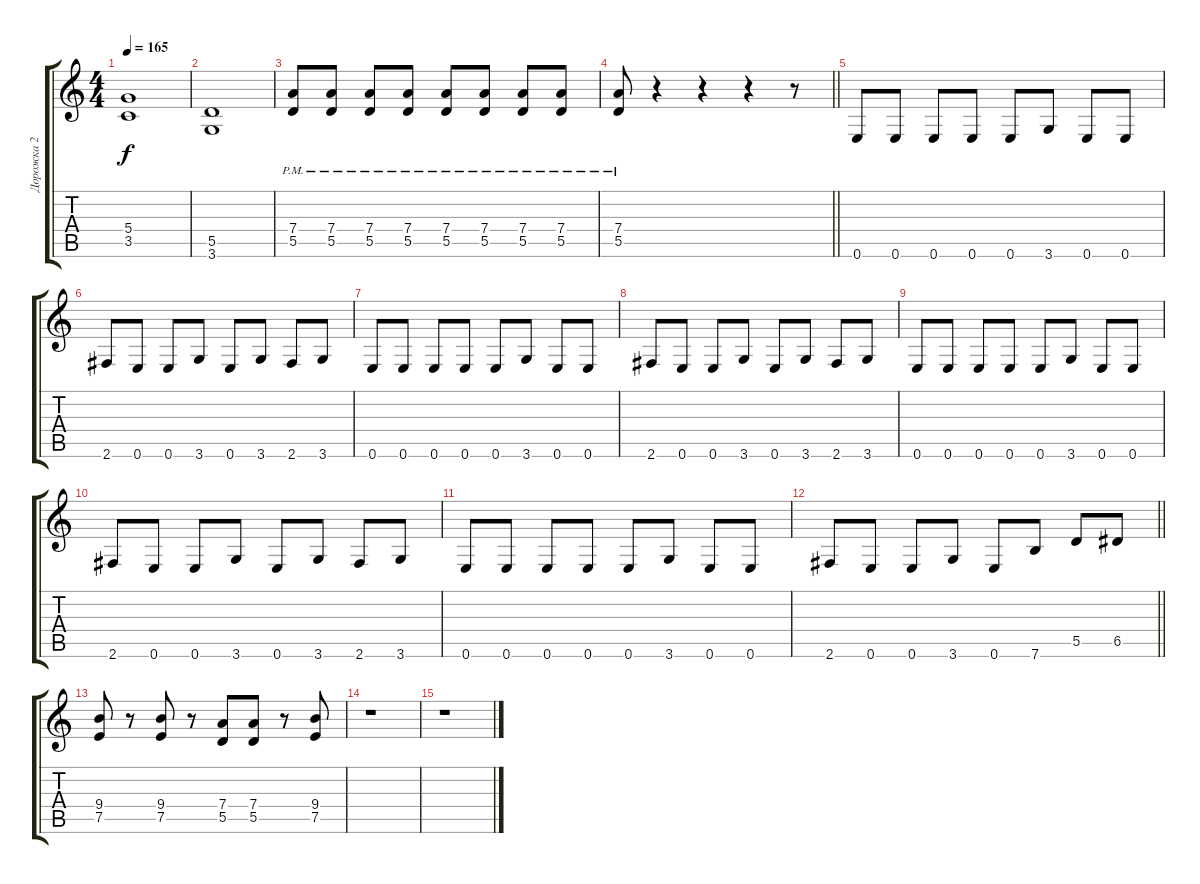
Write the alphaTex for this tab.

\track ("Дорожка 2" "Дорожка 2") {instrument overdrivenguitar}
\staff {score tabs}
\tuning (E4 B3 G3 D3 A2 E2) {hide}
\ts (4 4)
\tempo 165
\clef g2
\ks c
(5.4 3.5).1{dy f} |
(5.5 3.6).1 |
(7.4{pm} 5.5{pm}).8 (7.4{pm} 5.5{pm}).8 (7.4{pm} 5.5{pm}).8 (7.4{pm} 5.5{pm}).8 (7.4{pm} 5.5{pm}).8 (7.4{pm} 5.5{pm}).8 (7.4{pm} 5.5{pm}).8 (7.4{pm} 5.5{pm}).8 |
\barLineRight lightlight
(7.4{pm} 5.5{pm}).8 r.4 r.4 r.4 r.8 |
0.6.8 0.6.8 0.6.8 0.6.8 0.6.8 3.6.8 0.6.8 0.6.8 |
2.6.8 0.6.8 0.6.8 3.6.8 0.6.8 3.6.8 2.6.8 3.6.8 |
0.6.8 0.6.8 0.6.8 0.6.8 0.6.8 3.6.8 0.6.8 0.6.8 |
2.6.8 0.6.8 0.6.8 3.6.8 0.6.8 3.6.8 2.6.8 3.6.8 |
0.6.8 0.6.8 0.6.8 0.6.8 0.6.8 3.6.8 0.6.8 0.6.8 |
2.6.8 0.6.8 0.6.8 3.6.8 0.6.8 3.6.8 2.6.8 3.6.8 |
0.6.8 0.6.8 0.6.8 0.6.8 0.6.8 3.6.8 0.6.8 0.6.8 |
\barLineRight lightlight
2.6.8 0.6.8 0.6.8 3.6.8 0.6.8 7.6.8 5.5.8 6.5.8 |
(9.4 7.5).8 r.8 (9.4 7.5).8 r.8 (7.4 5.5).8 (7.4 5.5).8 r.8 (9.4 7.5).8 |
r.1 |
r.1
